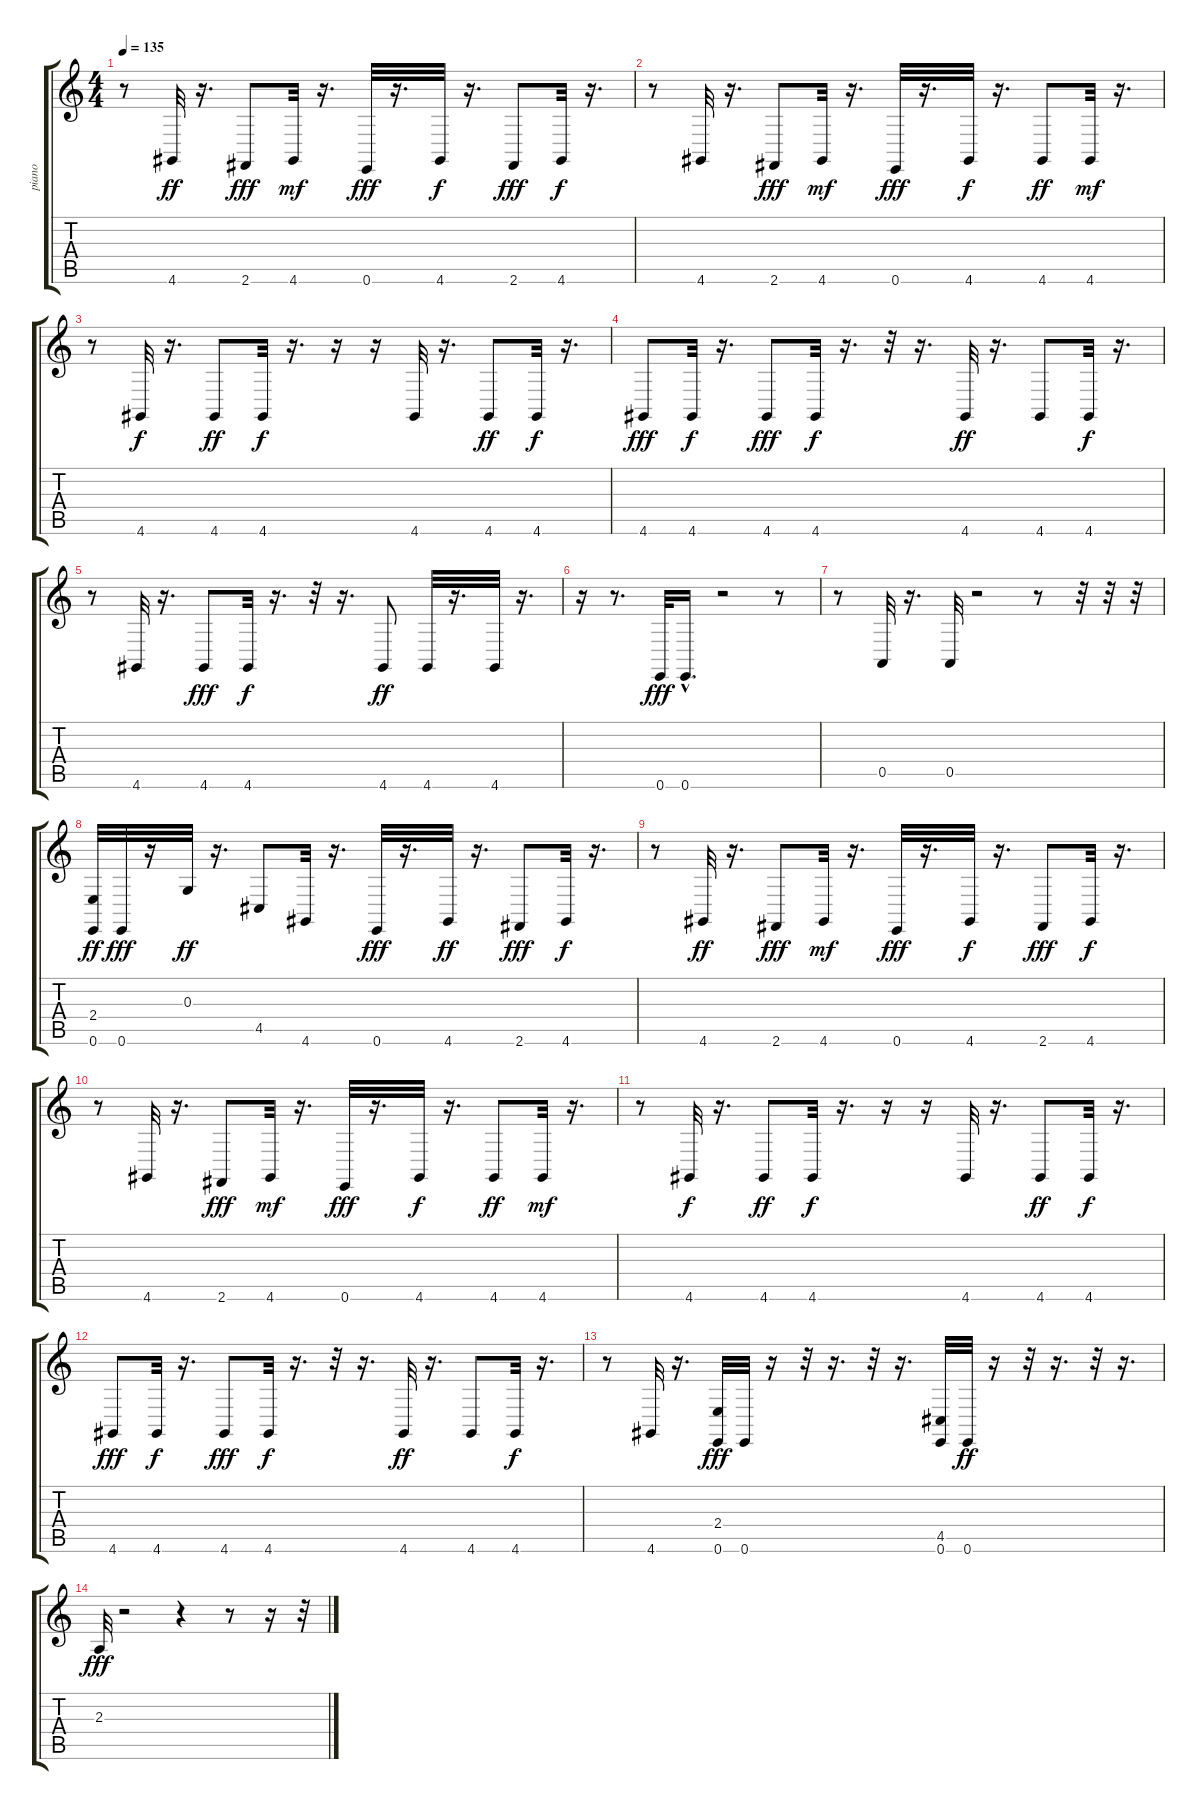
\track ("piano" "piano") {instrument acousticgrandpiano}
\staff {score tabs}
\tuning (E4 B3 G3 D3 A2 E2) {hide}
\ts (4 4)
\tempo 135
\clef g2
\ks c
r.8{dy f} 4.6.32{dy ff} r.16{d} 2.6.8{dy fff} 4.6.32{dy mf} r.16{d} 0.6.32{dy fff} r.16{d} 4.6.32{dy f} r.16{d} 2.6.8{dy fff} 4.6.32{dy f} r.16{d} |
r.8 4.6.32 r.16{d} 2.6.8{dy fff} 4.6.32{dy mf} r.16{d} 0.6.32{dy fff} r.16{d} 4.6.32{dy f} r.16{d} 4.6.8{dy ff} 4.6.32{dy mf} r.16{d} |
r.8 4.6.32{dy f} r.16{d} 4.6.8{dy ff} 4.6.32{dy f} r.16{d} r.16 r.16 4.6.32 r.16{d} 4.6.8{dy ff} 4.6.32{dy f} r.16{d} |
4.6.8{dy fff} 4.6.32{dy f} r.16{d} 4.6.8{dy fff} 4.6.32{dy f} r.16{d} r.32 r.16{d} 4.6.32{dy ff} r.16{d} 4.6.8 4.6.32{dy f} r.16{d} |
r.8 4.6.32 r.16{d} 4.6.8{dy fff} 4.6.32{dy f} r.16{d} r.32 r.16{d} 4.6.8{dy ff} 4.6.32 r.16{d} 4.6.32 r.16{d} |
r.16 r.8{d} 0.6.32{dy fff} 0.6{hac}.16{d} r.2 r.8 |
r.8 0.5.32 r.16{d} 0.5.32 r.2 r.8 r.32 r.32 r.32 |
(2.4 0.6).32{dy ff} 0.6.32{dy fff} r.16 0.3.32{dy ff} r.16{d} 4.5.8 4.6.32 r.16{d} 0.6.32{dy fff} r.16{d} 4.6.32{dy ff} r.16{d} 2.6.8{dy fff} 4.6.32{dy f} r.16{d} |
r.8 4.6.32{dy ff} r.16{d} 2.6.8{dy fff} 4.6.32{dy mf} r.16{d} 0.6.32{dy fff} r.16{d} 4.6.32{dy f} r.16{d} 2.6.8{dy fff} 4.6.32{dy f} r.16{d} |
r.8 4.6.32 r.16{d} 2.6.8{dy fff} 4.6.32{dy mf} r.16{d} 0.6.32{dy fff} r.16{d} 4.6.32{dy f} r.16{d} 4.6.8{dy ff} 4.6.32{dy mf} r.16{d} |
r.8 4.6.32{dy f} r.16{d} 4.6.8{dy ff} 4.6.32{dy f} r.16{d} r.16 r.16 4.6.32 r.16{d} 4.6.8{dy ff} 4.6.32{dy f} r.16{d} |
4.6.8{dy fff} 4.6.32{dy f} r.16{d} 4.6.8{dy fff} 4.6.32{dy f} r.16{d} r.32 r.16{d} 4.6.32{dy ff} r.16{d} 4.6.8 4.6.32{dy f} r.16{d} |
r.8 4.6.32 r.16{d} (2.4 0.6).32{dy fff} 0.6.32 r.16 r.32 r.16{d} r.32 r.16{d} (4.5 0.6).32 0.6.32{dy ff} r.16 r.32 r.16{d} r.32 r.16{d} |
2.3.32{dy fff} r.2 r.4 r.8 r.16 r.32
